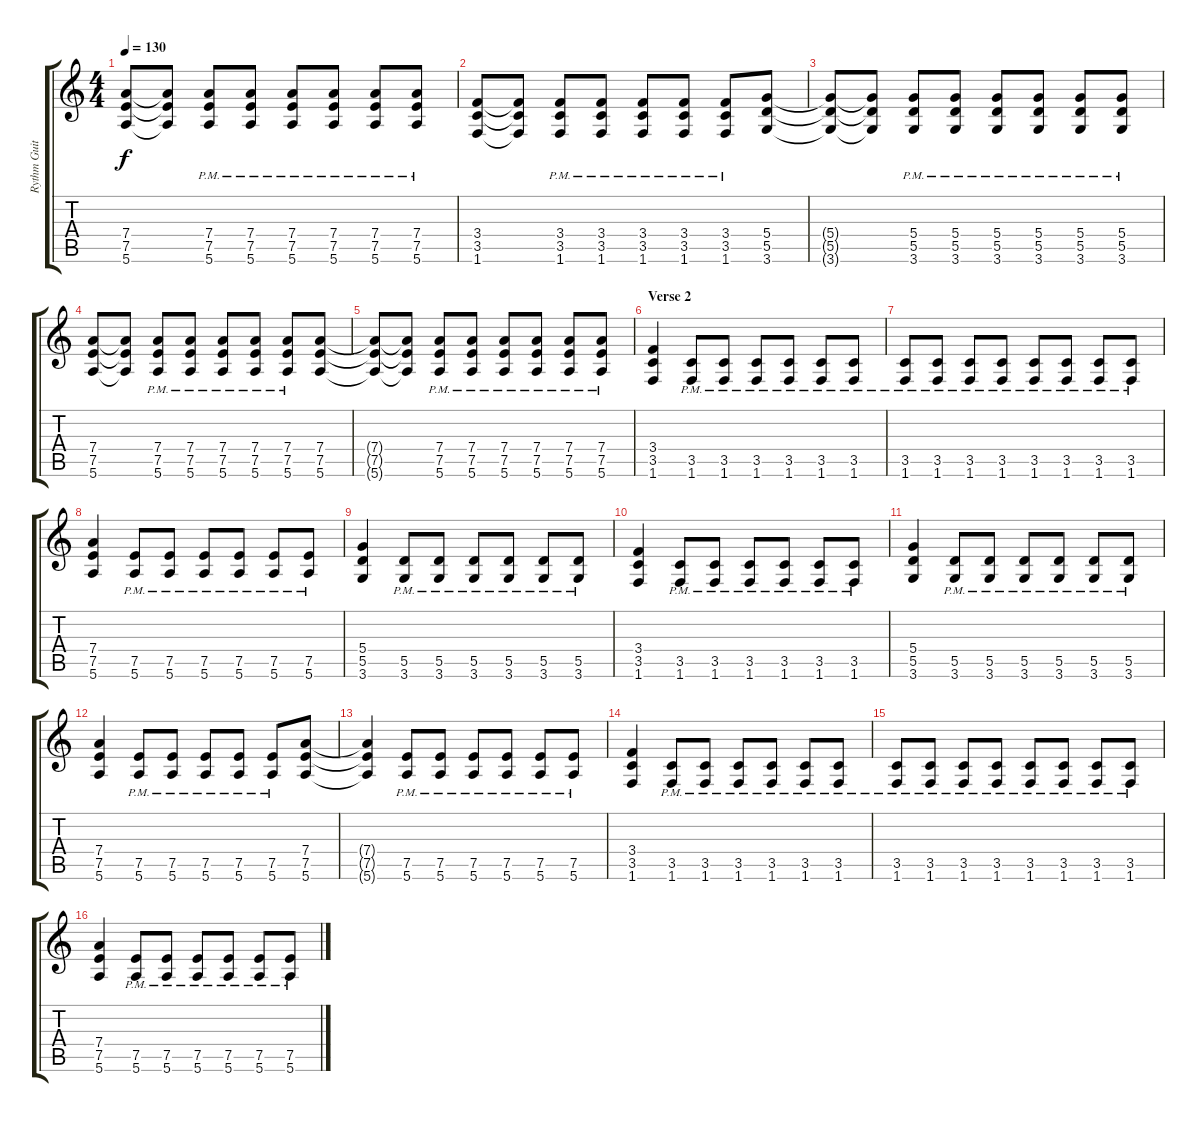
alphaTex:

\track ("Rythm Guitar" "Rythm Guit") {instrument distortionguitar}
\staff {score tabs}
\tuning (E4 B3 G3 D3 A2 E2) {hide}
\ts (4 4)
\tempo 130
\clef g2
\ks c
(7.4{t} 7.5{t} 5.6{t}).8{dy f} (7.4{t} 7.5{t} 5.6{t}).8 (7.4{pm} 7.5{pm} 5.6{pm}).8 (7.4{pm} 7.5{pm} 5.6{pm}).8 (7.4{pm} 7.5{pm} 5.6{pm}).8 (7.4{pm} 7.5{pm} 5.6{pm}).8 (7.4{pm} 7.5{pm} 5.6{pm}).8 (7.4{pm} 7.5{pm} 5.6{pm}).8 |
(3.4 3.5 1.6).8 (3.4{t} 3.5{t} 1.6{t}).8 (3.4{pm} 3.5{pm} 1.6{pm}).8 (3.4{pm} 3.5{pm} 1.6{pm}).8 (3.4{pm} 3.5{pm} 1.6{pm}).8 (3.4{pm} 3.5{pm} 1.6{pm}).8 (3.4{pm} 3.5{pm} 1.6{pm}).8 (5.4 5.5 3.6).8 |
(5.4{t} 5.5{t} 3.6{t}).8 (5.4{t} 5.5{t} 3.6{t}).8 (5.4{pm} 5.5{pm} 3.6{pm}).8 (5.4{pm} 5.5{pm} 3.6{pm}).8 (5.4{pm} 5.5{pm} 3.6{pm}).8 (5.4{pm} 5.5{pm} 3.6{pm}).8 (5.4{pm} 5.5{pm} 3.6{pm}).8 (5.4{pm} 5.5{pm} 3.6{pm}).8 |
(7.4 7.5 5.6).8 (7.4{t} 7.5{t} 5.6{t}).8 (7.4{pm} 7.5{pm} 5.6{pm}).8 (7.4{pm} 7.5{pm} 5.6{pm}).8 (7.4{pm} 7.5{pm} 5.6{pm}).8 (7.4{pm} 7.5{pm} 5.6{pm}).8 (7.4{pm} 7.5{pm} 5.6{pm}).8 (7.4 7.5 5.6).8 |
(7.4{t} 7.5{t} 5.6{t}).8 (7.4{t} 7.5{t} 5.6{t}).8 (7.4{pm} 7.5{pm} 5.6{pm}).8 (7.4{pm} 7.5{pm} 5.6{pm}).8 (7.4{pm} 7.5{pm} 5.6{pm}).8 (7.4{pm} 7.5{pm} 5.6{pm}).8 (7.4{pm} 7.5{pm} 5.6{pm}).8 (7.4{pm} 7.5{pm} 5.6{pm}).8 |
\section ("" "Verse 2")
(3.4 3.5 1.6).4 (3.5{pm} 1.6{pm}).8 (3.5{pm} 1.6{pm}).8 (3.5{pm} 1.6{pm}).8 (3.5{pm} 1.6{pm}).8 (3.5{pm} 1.6{pm}).8 (3.5{pm} 1.6{pm}).8 |
(3.5{pm} 1.6{pm}).8 (3.5{pm} 1.6{pm}).8 (3.5{pm} 1.6{pm}).8 (3.5{pm} 1.6{pm}).8 (3.5{pm} 1.6{pm}).8 (3.5{pm} 1.6{pm}).8 (3.5{pm} 1.6{pm}).8 (3.5{pm} 1.6{pm}).8 |
(7.4 7.5 5.6).4 (7.5{pm} 5.6{pm}).8 (7.5{pm} 5.6{pm}).8 (7.5{pm} 5.6{pm}).8 (7.5{pm} 5.6{pm}).8 (7.5{pm} 5.6{pm}).8 (7.5{pm} 5.6{pm}).8 |
(5.4 5.5 3.6).4 (5.5{pm} 3.6{pm}).8 (5.5{pm} 3.6{pm}).8 (5.5{pm} 3.6{pm}).8 (5.5{pm} 3.6{pm}).8 (5.5{pm} 3.6{pm}).8 (5.5{pm} 3.6{pm}).8 |
(3.4 3.5 1.6).4 (3.5{pm} 1.6{pm}).8 (3.5{pm} 1.6{pm}).8 (3.5{pm} 1.6{pm}).8 (3.5{pm} 1.6{pm}).8 (3.5{pm} 1.6{pm}).8 (3.5{pm} 1.6{pm}).8 |
(5.4 5.5 3.6).4 (5.5{pm} 3.6{pm}).8 (5.5{pm} 3.6{pm}).8 (5.5{pm} 3.6{pm}).8 (5.5{pm} 3.6{pm}).8 (5.5{pm} 3.6{pm}).8 (5.5{pm} 3.6{pm}).8 |
(7.4 7.5 5.6).4 (7.5{pm} 5.6{pm}).8 (7.5{pm} 5.6{pm}).8 (7.5{pm} 5.6{pm}).8 (7.5{pm} 5.6{pm}).8 (7.5{pm} 5.6{pm}).8 (7.4 7.5 5.6).8 |
(7.4{t} 7.5{t} 5.6{t}).4 (7.5{pm} 5.6{pm}).8 (7.5{pm} 5.6{pm}).8 (7.5{pm} 5.6{pm}).8 (7.5{pm} 5.6{pm}).8 (7.5{pm} 5.6{pm}).8 (7.5{pm} 5.6{pm}).8 |
(3.4 3.5 1.6).4 (3.5{pm} 1.6{pm}).8 (3.5{pm} 1.6{pm}).8 (3.5{pm} 1.6{pm}).8 (3.5{pm} 1.6{pm}).8 (3.5{pm} 1.6{pm}).8 (3.5{pm} 1.6{pm}).8 |
(3.5{pm} 1.6{pm}).8 (3.5{pm} 1.6{pm}).8 (3.5{pm} 1.6{pm}).8 (3.5{pm} 1.6{pm}).8 (3.5{pm} 1.6{pm}).8 (3.5{pm} 1.6{pm}).8 (3.5{pm} 1.6{pm}).8 (3.5{pm} 1.6{pm}).8 |
(7.4 7.5 5.6).4 (7.5{pm} 5.6{pm}).8 (7.5{pm} 5.6{pm}).8 (7.5{pm} 5.6{pm}).8 (7.5{pm} 5.6{pm}).8 (7.5{pm} 5.6{pm}).8 (7.5{pm} 5.6{pm}).8
